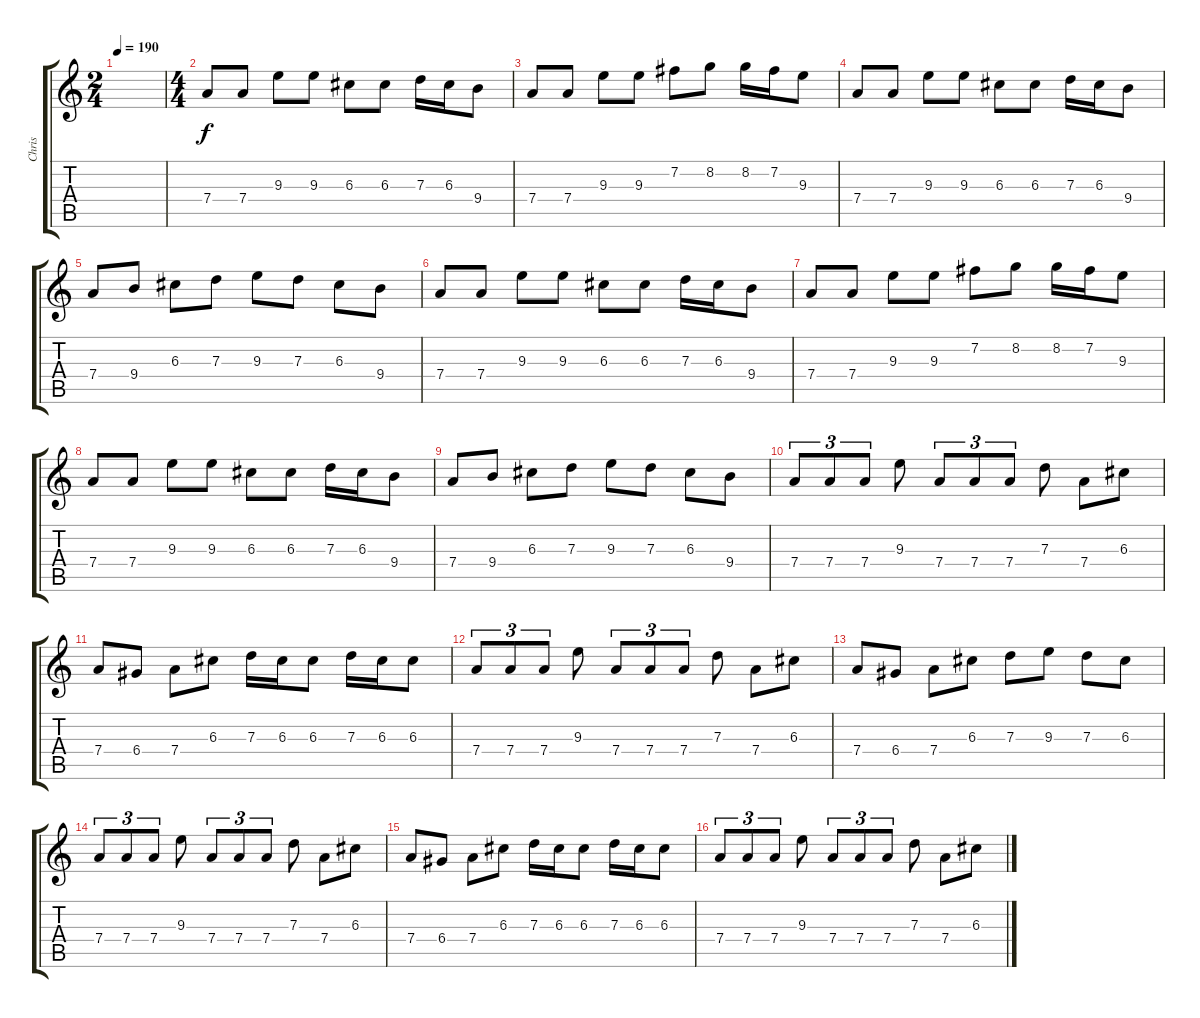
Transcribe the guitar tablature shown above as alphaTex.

\track ("Chris" "Chris") {instrument distortionguitar}
\staff {score tabs}
\tuning (E4 B3 G3 D3 A2 E2) {hide}
\ts (2 4)
\tempo 190
\clef g2
\ks c
|
\ts (4 4)
7.4.8 7.4.8 9.3.8 9.3.8 6.3.8 6.3.8 7.3.16 6.3.16 9.4.8 |
7.4.8 7.4.8 9.3.8 9.3.8 7.2.8 8.2.8 8.2.16 7.2.16 9.3.8 |
7.4.8 7.4.8 9.3.8 9.3.8 6.3.8 6.3.8 7.3.16 6.3.16 9.4.8 |
7.4.8 9.4.8 6.3.8 7.3.8 9.3.8 7.3.8 6.3.8 9.4.8 |
7.4.8 7.4.8 9.3.8 9.3.8 6.3.8 6.3.8 7.3.16 6.3.16 9.4.8 |
7.4.8 7.4.8 9.3.8 9.3.8 7.2.8 8.2.8 8.2.16 7.2.16 9.3.8 |
7.4.8 7.4.8 9.3.8 9.3.8 6.3.8 6.3.8 7.3.16 6.3.16 9.4.8 |
7.4.8 9.4.8 6.3.8 7.3.8 9.3.8 7.3.8 6.3.8 9.4.8 |
7.4.8{tu (3 2)} 7.4.8{tu (3 2)} 7.4.8{tu (3 2)} 9.3.8 7.4.8{tu (3 2)} 7.4.8{tu (3 2)} 7.4.8{tu (3 2)} 7.3.8 7.4.8 6.3.8 |
7.4.8 6.4.8 7.4.8 6.3.8 7.3.16 6.3.16 6.3.8 7.3.16 6.3.16 6.3.8 |
7.4.8{tu (3 2)} 7.4.8{tu (3 2)} 7.4.8{tu (3 2)} 9.3.8 7.4.8{tu (3 2)} 7.4.8{tu (3 2)} 7.4.8{tu (3 2)} 7.3.8 7.4.8 6.3.8 |
7.4.8 6.4.8 7.4.8 6.3.8 7.3.8 9.3.8 7.3.8 6.3.8 |
7.4.8{tu (3 2)} 7.4.8{tu (3 2)} 7.4.8{tu (3 2)} 9.3.8 7.4.8{tu (3 2)} 7.4.8{tu (3 2)} 7.4.8{tu (3 2)} 7.3.8 7.4.8 6.3.8 |
7.4.8 6.4.8 7.4.8 6.3.8 7.3.16 6.3.16 6.3.8 7.3.16 6.3.16 6.3.8 |
7.4.8{tu (3 2)} 7.4.8{tu (3 2)} 7.4.8{tu (3 2)} 9.3.8 7.4.8{tu (3 2)} 7.4.8{tu (3 2)} 7.4.8{tu (3 2)} 7.3.8 7.4.8 6.3.8
